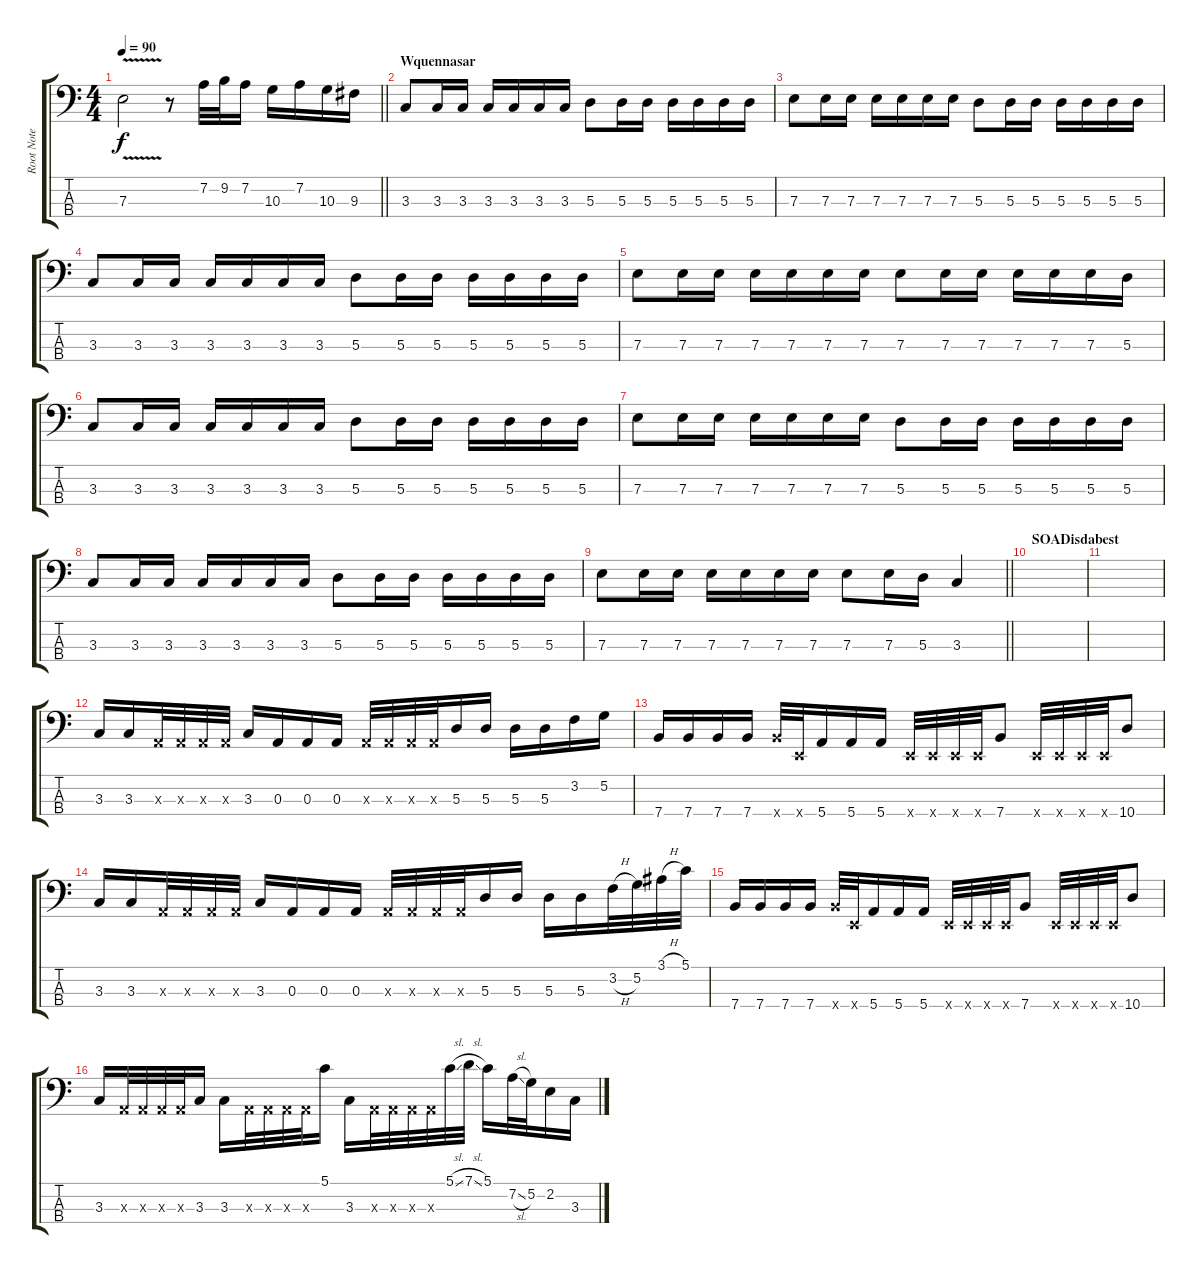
\track ("Root Note Maniac" "Root Note ") {instrument electricbassfinger}
\staff {score tabs}
\tuning (G2 D2 A1 E1) {hide}
\ts (4 4)
\tempo 90
\clef f4
\barLineRight lightlight
\ks c
7.3{v}.2{dy f} r.8 7.2.32 9.2.32 7.2.16 10.3.16 7.2.16 10.3.16 9.3.16 |
\section ("" "Wquennasar")
3.3.8 3.3.16 3.3.16 3.3.16 3.3.16 3.3.16 3.3.16 5.3.8 5.3.16 5.3.16 5.3.16 5.3.16 5.3.16 5.3.16 |
7.3.8 7.3.16 7.3.16 7.3.16 7.3.16 7.3.16 7.3.16 5.3.8 5.3.16 5.3.16 5.3.16 5.3.16 5.3.16 5.3.16 |
3.3.8 3.3.16 3.3.16 3.3.16 3.3.16 3.3.16 3.3.16 5.3.8 5.3.16 5.3.16 5.3.16 5.3.16 5.3.16 5.3.16 |
7.3.8 7.3.16 7.3.16 7.3.16 7.3.16 7.3.16 7.3.16 7.3.8 7.3.16 7.3.16 7.3.16 7.3.16 7.3.16 5.3.16 |
3.3.8 3.3.16 3.3.16 3.3.16 3.3.16 3.3.16 3.3.16 5.3.8 5.3.16 5.3.16 5.3.16 5.3.16 5.3.16 5.3.16 |
7.3.8 7.3.16 7.3.16 7.3.16 7.3.16 7.3.16 7.3.16 5.3.8 5.3.16 5.3.16 5.3.16 5.3.16 5.3.16 5.3.16 |
3.3.8 3.3.16 3.3.16 3.3.16 3.3.16 3.3.16 3.3.16 5.3.8 5.3.16 5.3.16 5.3.16 5.3.16 5.3.16 5.3.16 |
\barLineRight lightlight
7.3.8 7.3.16 7.3.16 7.3.16 7.3.16 7.3.16 7.3.16 7.3.8 7.3.16 5.3.16 3.3.4 |
\section ("" "SOADisdabest")
|
|
3.3.16 3.3.16 0.3{x}.32 0.3{x}.32 0.3{x}.32 0.3{x}.32 3.3.16 0.3.16 0.3.16 0.3.16 0.3{x}.32 0.3{x}.32 0.3{x}.32 0.3{x}.32 5.3.16 5.3.16 5.3.16 5.3.16 3.2.16 5.2.16 |
7.4.16 7.4.16 7.4.16 7.4.16 7.4{x}.32 0.4{x}.32 5.4.16 5.4.16 5.4.16 0.4{x}.32 0.4{x}.32 0.4{x}.32 0.4{x}.32 7.4.8 0.4{x}.32 0.4{x}.32 0.4{x}.32 0.4{x}.32 10.4.8 |
3.3.16 3.3.16 0.3{x}.32 0.3{x}.32 0.3{x}.32 0.3{x}.32 3.3.16 0.3.16 0.3.16 0.3.16 0.3{x}.32 0.3{x}.32 0.3{x}.32 0.3{x}.32 5.3.16 5.3.16 5.3.16 5.3.16 3.2{h}.32 5.2.32 3.1{h}.32 5.1.32 |
7.4.16 7.4.16 7.4.16 7.4.16 7.4{x}.32 0.4{x}.32 5.4.16 5.4.16 5.4.16 0.4{x}.32 0.4{x}.32 0.4{x}.32 0.4{x}.32 7.4.8 0.4{x}.32 0.4{x}.32 0.4{x}.32 0.4{x}.32 10.4.8 |
3.3.16 0.3{x}.32 0.3{x}.32 0.3{x}.32 0.3{x}.32 3.3.16 3.3.16 0.3{x}.32 0.3{x}.32 0.3{x}.32 0.3{x}.32 5.1.16 3.3.16 0.3{x}.32 0.3{x}.32 0.3{x}.32 0.3{x}.32 5.1{sl}.32 7.1{sl}.32 5.1.16 7.2{sl}.32 5.2.32 2.2.16 3.3.16
